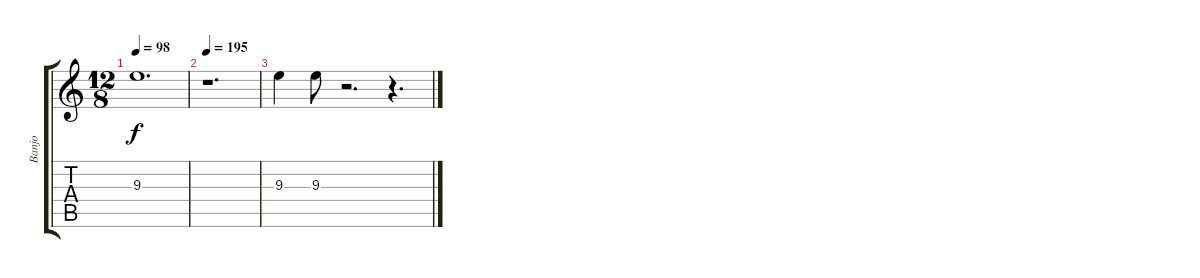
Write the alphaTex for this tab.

\track ("Banjo" "Banjo") {instrument banjo}
\staff {score tabs}
\tuning (E4 B3 G3 D3 A2 E2) {hide}
\displaytranspose 12
\ts (12 8)
\tempo 98
\clef g2
\ks c
9.3.1{d dy f} |
\tempo 195
r.1{d} |
9.3.4 9.3.8 r.2{d} r.4{d}
